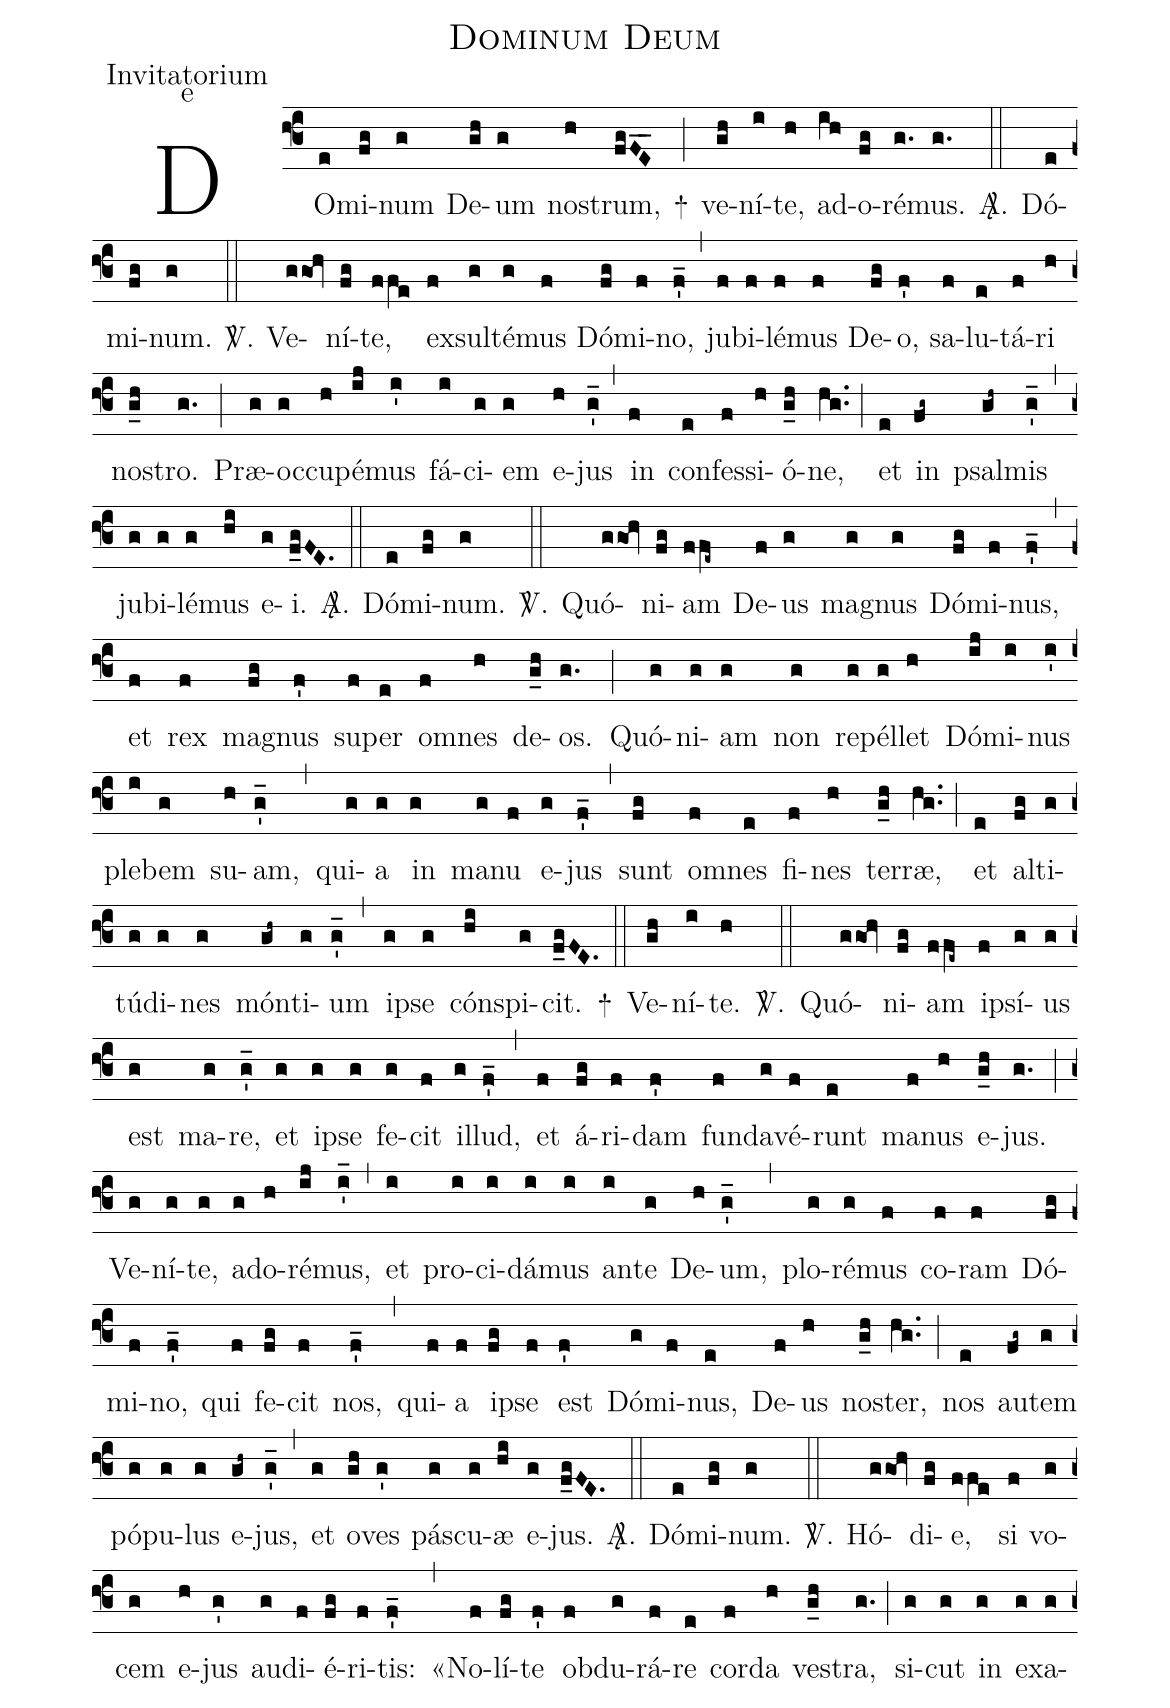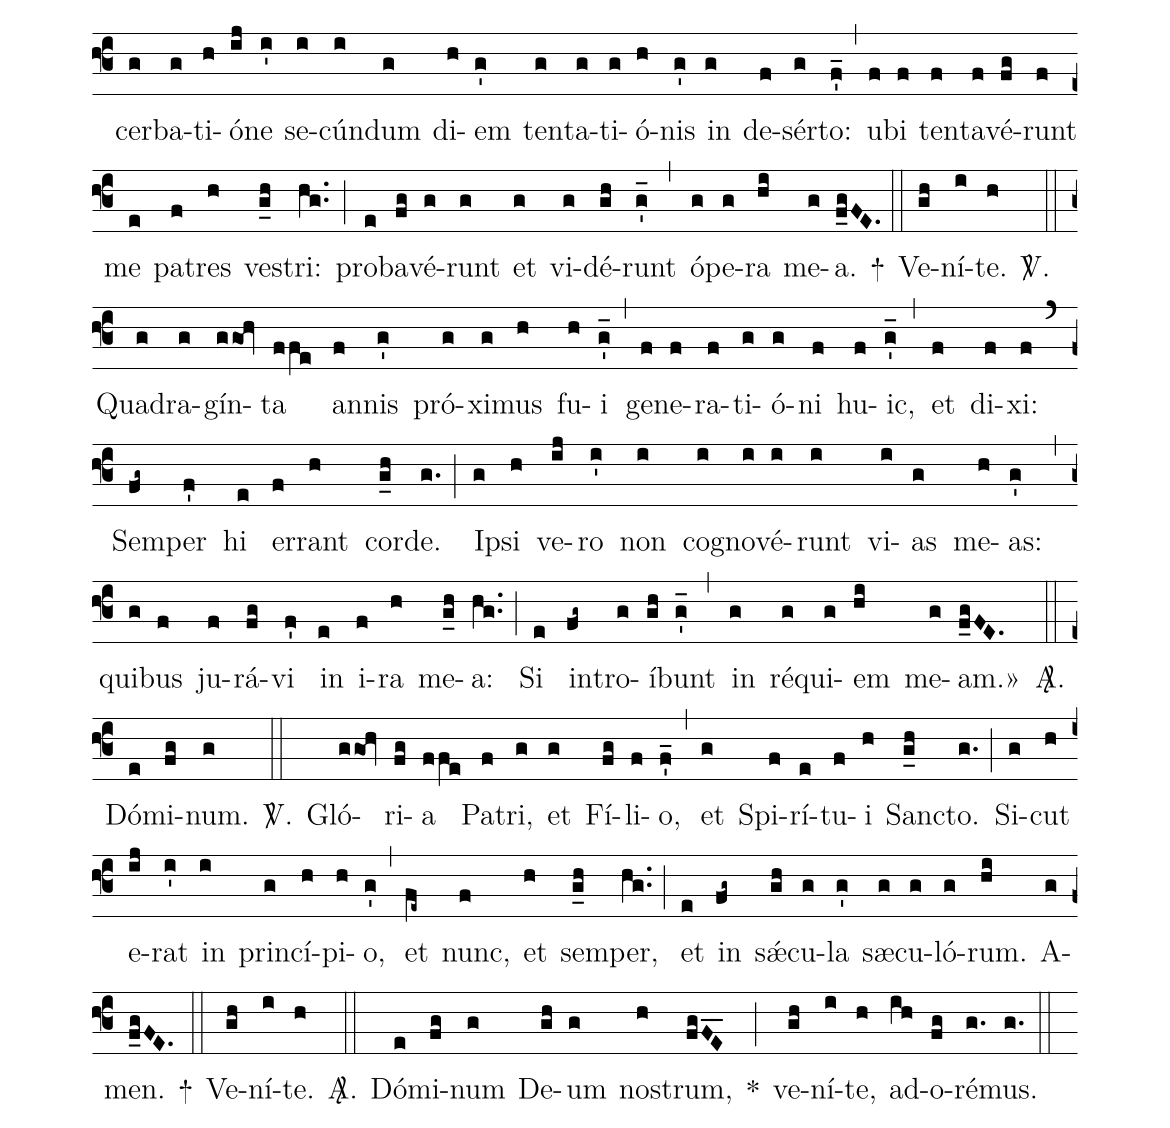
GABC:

name:Dominum Deum;
office-part:Invitatorium;
mode:e;
nabc-lines:1;
%%
(f3)
DO(e)mi(fg)num(g) De(gh)um(g) nos(h)trum,(fgFE__) +(;)
ve(gh)ní(i)te,(h) ad(ih)o(fg)ré(g.)mus.(g.) <sp>A/</sp>.(::)

Dó(e)mi(fg)num.(g) <sp>V/</sp>.(::)

Ve(g/goh)ní(fg)te,(f/fe) ex(f)sul(g)té(g)mus(f) Dó(fg)mi(f)no,(f_') (,)
ju(f)bi(f)lé(f)mus(f) De(fg)o,(f') sa(f)lu(e)tá(f)ri(h) no(g_h)stro.(g.) (;)
Præ(g)oc(g)cu(h)pé(ij)mus(i') fá(i)ci(g)em(g) e(h)jus(g_') (,)
in(f) con(e)fes(f)si(h)ó(g_h)ne,(hg..) (;)
et(e) in(fg~) psal(gh~)mis(g_') (,)
ju(g)bi(g)lé(g)mus(hi) e(g)i.(f_gFE.) <sp>A/</sp>.(::)

Dó(e)mi(fg)num.(g) <sp>V/</sp>.(::)

Quó(g/goh)ni(fg)am(f/fe~) De(f)us(g) ma(g)gnus(g) Dó(fg)mi(f)nus,(f_') (,)
et(f) rex(f) ma(fg)gnus(f') su(f)per(e) om(f)nes(h) de(g_h)os.(g.) (;)
Quó(g)ni(g)am(g) non(g) re(g)pél(g)let(h) Dó(ij)mi(i)nus(i') ple(i)bem(g) su(h)am,(g_') (,)
qui(g)a(g) in(g) ma(g)nu(f) e(g)jus(f_') (,)
sunt(fg) om(f)nes(e) fi(f)nes(h) ter(g_h)ræ,(hg..) (;)
et(e) al(fg)ti(g)tú(g)di(g)nes(g) món(gh~)ti(g)um(g_') (,)
i(g)pse(g) cón(hi)spi(g)cit.(f_gFE.) +(::)

Ve(gh)ní(i)te.(h) <sp>V/</sp>.(::)

Quó(g/goh)ni(fg)am(f/fe~) i(f)psí(g)us(g) est(g) ma(g)re,(g_') et(g) i(g)pse(g) fe(g)cit(f) il(g)lud,(f_') (,)
et(f) á(fg)ri(f)dam(f') fun(f)da(g)vé(f)runt(e) ma(f)nus(h) e(g_h)jus.(g.) (;)
Ve(g)ní(g)te,(g) a(g)do(h)ré(ij)mus,(i'_) (,)
et(i) pro(i)ci(i)dá(i)mus(i) an(i)te(g) De(h)um,(g_') (,)
plo(g)ré(g)mus(f) co(f)ram(f) Dó(fg)mi(f)no,(f_') qui(f) fe(fg)cit(f) nos,(f'_) (,)
qui(f)a(f) i(fg)pse(f) est(f') Dó(g)mi(f)nus,(e) De(f)us(h) no(g_h)ster,(hg..) (;)
nos(e) au(fg~)tem(g) pó(g)pu(g)lus(g) e(gh~)jus,(g_') (,)
et(g) o(gh)ves(g') pá(g)scu(g)æ(hi) e(g)jus.(f_gFE.) <sp>A/</sp>.(::)

Dó(e)mi(fg)num.(g) <sp>V/</sp>.(::)

Hó(g/goh)di(fg)e,(f/fe) si(f) vo(g)cem(g) e(h)jus(g') au(g)di(f)é(fg)ri(f)tis:(f_') (,)
«No(f)lí(fg)te(f') ob(f)du(g)rá(f)re(e) cor(f)da(h) ve(g_h)stra,(g.) (;)
si(g)cut(g) in(g) e(g)xa(g)cer(g)ba(g)ti(h)ó(ij)ne(i') se(i)cún(i)dum(g) di(h)em(g') ten(g)ta(g)ti(g)ó(h)nis(g') in(g) de(f)sér(g)to:(f_') (,)
u(f)bi(f) ten(f)ta(f)vé(fg)runt(f) me(e) pa(f)tres(h) ve(g_h)stri:(hg..) (;)
pro(e)ba(fg)vé(g)runt(g) et(g) vi(g)dé(gh)runt(g_') (,)
ó(g)pe(g)ra(hi) me(g)a.(f_gFE.) +(::)

Ve(gh)ní(i)te.(h) <sp>V/</sp>.(::)

Qua(g)dra(g)gín(g/goh)ta(f/fe) an(f)nis(g') pró(g)xi(g)mus(h) fu(h)i(g_') (,)
ge(f)ne(f)ra(f)ti(g)ó(g)ni(f) hu(f)ic,(g_') (,)
et(f) di(f)xi:(f) (`)
Sem(fg~)per(f') hi(e) er(f)rant(h) cor(g_h)de.(g.) (;)
I(g)psi(h) ve(ij)ro(i') non(i) co(i)gno(i)vé(i)runt(i) vi(i)as(g) me(h)as:(g') (,)
qui(g)bus(f) ju(f)rá(fg)vi(f') in(e) i(f)ra(h) me(g_h)a:(hg..) (;)
Si(e) in(fg~)tro(g)í(gh)bunt(g_') (,)
in(g) ré(g)qui(g)em(hi) me(g)am.»(f_gFE.) <sp>A/</sp>.(::)

Dó(e)mi(fg)num.(g) <sp>V/</sp>.(::)

Gló(g/goh)ri(fg)a(f/fe) Pa(f)tri,(g) et(g) Fí(fg)li(f)o,(f_') (,)
et(g) Spi(f)rí(e)tu(f)i(h) San(g_h)cto.(g.) (;)
Si(g)cut(h) e(ij)rat(i') in(i) prin(g)cí(h)pi(h)o,(g') (,)
et(fe~) nunc,(f) et(h) sem(g_h)per,(hg..) (;)
et(e) in(fg~) sǽ(gh)cu(g)la(g') sæ(g)cu(g)ló(g)rum.(hi) A(g)men.(f_gFE.) +(::)

Ve(gh)ní(i)te.(h) <sp>A/</sp>.(::)

Dó(e)mi(fg)num(g) De(gh)um(g) nos(h)trum,(fgFE__) *(;)
ve(gh)ní(i)te,(h) ad(ih)o(fg)ré(g.)mus.(g.) (::)
